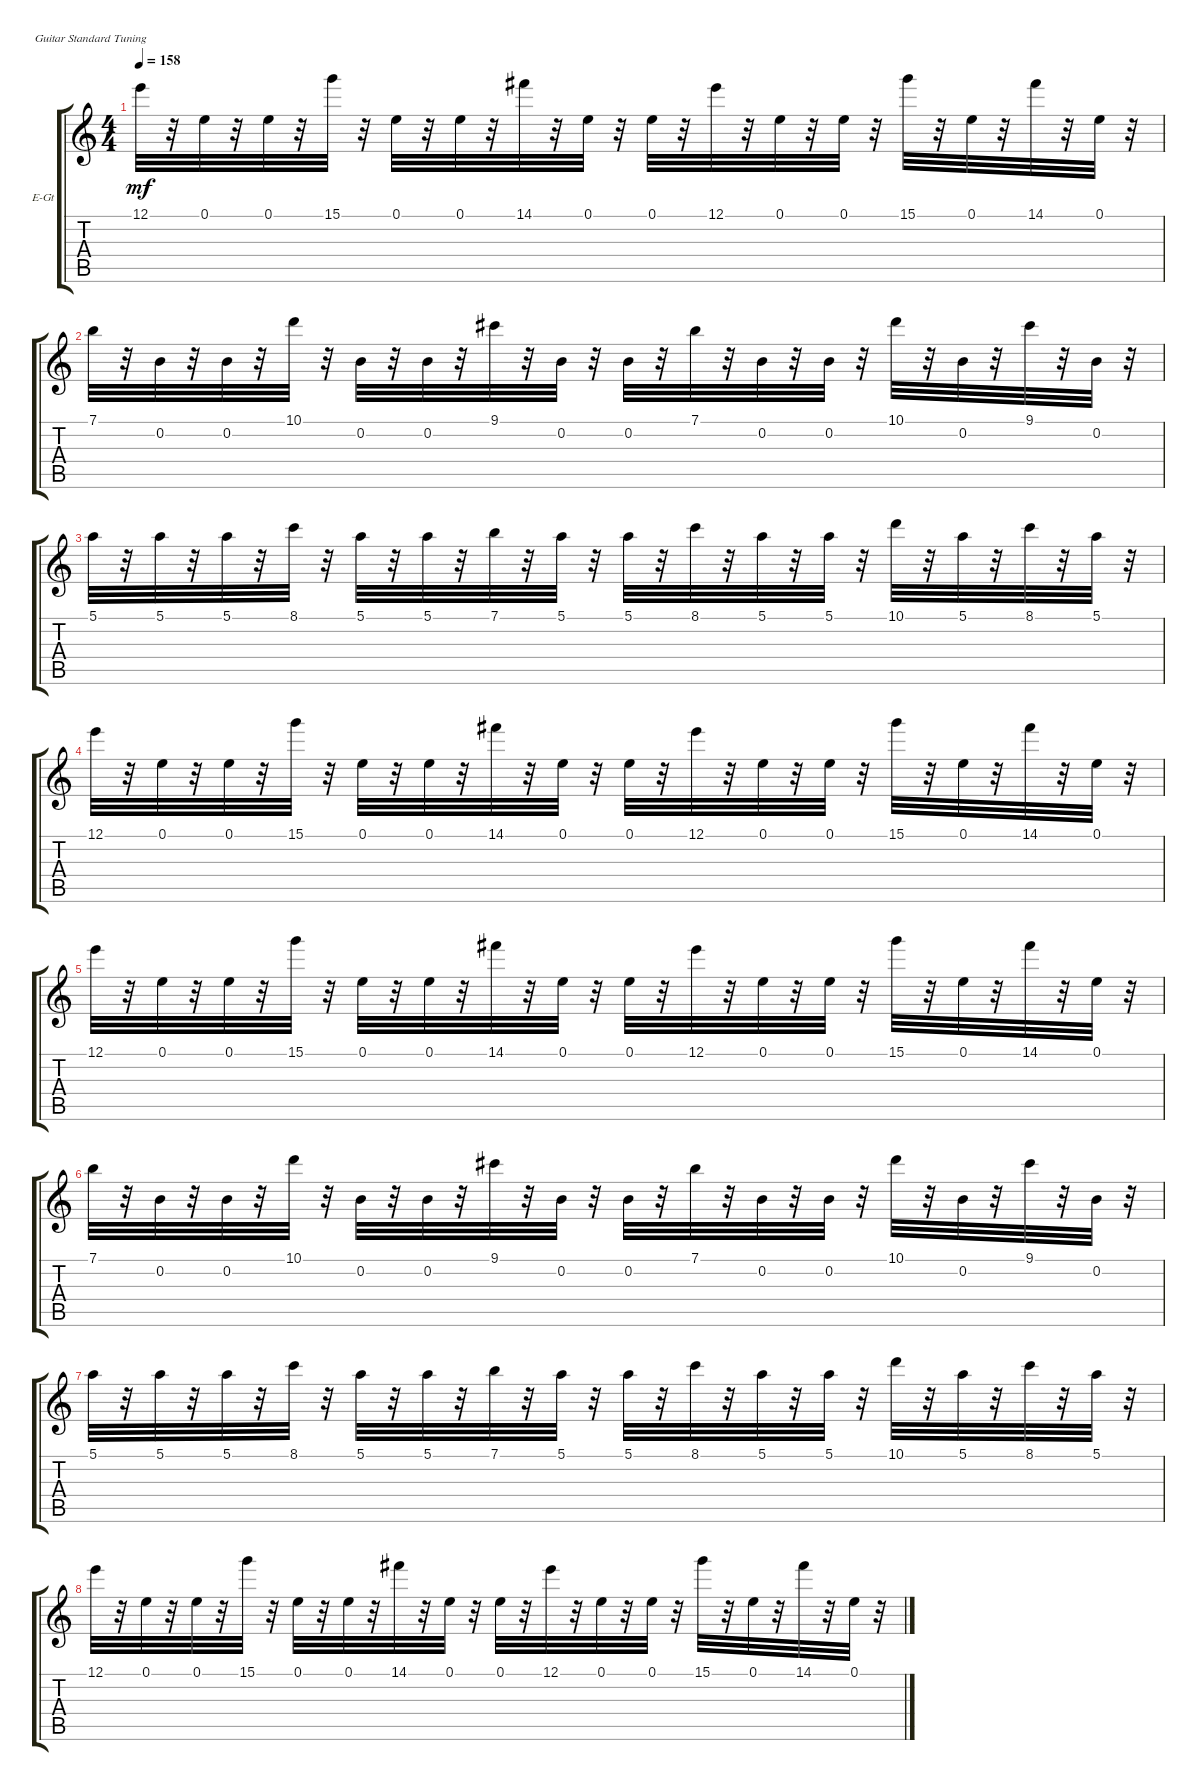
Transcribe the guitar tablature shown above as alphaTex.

\bracketExtendMode groupsimilarinstruments
\firstSystemTrackNameOrientation horizontal
\otherSystemsTrackNameOrientation horizontal
\track ("" "E-Gt") {instrument electricguitarclean}
\staff {score tabs}
\tuning (E4 B3 G3 D3 A2 E2)
\ts (4 4)
\tempo 158
\clef g2
\ks c
12.1.32{dy mf} r.32 0.1.32 r.32 0.1.32 r.32 15.1.32 r.32 0.1.32 r.32 0.1.32 r.32 14.1.32 r.32 0.1.32 r.32 0.1.32 r.32 12.1.32 r.32 0.1.32 r.32 0.1.32 r.32 15.1.32 r.32 0.1.32 r.32 14.1.32 r.32 0.1.32 r.32 |
7.1.32 r.32 0.2.32 r.32 0.2.32 r.32 10.1.32 r.32 0.2.32 r.32 0.2.32 r.32 9.1.32 r.32 0.2.32 r.32 0.2.32 r.32 7.1.32 r.32 0.2.32 r.32 0.2.32 r.32 10.1.32 r.32 0.2.32 r.32 9.1.32 r.32 0.2.32 r.32 |
5.1.32 r.32 5.1.32 r.32 5.1.32 r.32 8.1.32 r.32 5.1.32 r.32 5.1.32 r.32 7.1.32 r.32 5.1.32 r.32 5.1.32 r.32 8.1.32 r.32 5.1.32 r.32 5.1.32 r.32 10.1.32 r.32 5.1.32 r.32 8.1.32 r.32 5.1.32 r.32 |
12.1.32 r.32 0.1.32 r.32 0.1.32 r.32 15.1.32 r.32 0.1.32 r.32 0.1.32 r.32 14.1.32 r.32 0.1.32 r.32 0.1.32 r.32 12.1.32 r.32 0.1.32 r.32 0.1.32 r.32 15.1.32 r.32 0.1.32 r.32 14.1.32 r.32 0.1.32 r.32 |
12.1.32 r.32 0.1.32 r.32 0.1.32 r.32 15.1.32 r.32 0.1.32 r.32 0.1.32 r.32 14.1.32 r.32 0.1.32 r.32 0.1.32 r.32 12.1.32 r.32 0.1.32 r.32 0.1.32 r.32 15.1.32 r.32 0.1.32 r.32 14.1.32 r.32 0.1.32 r.32 |
7.1.32 r.32 0.2.32 r.32 0.2.32 r.32 10.1.32 r.32 0.2.32 r.32 0.2.32 r.32 9.1.32 r.32 0.2.32 r.32 0.2.32 r.32 7.1.32 r.32 0.2.32 r.32 0.2.32 r.32 10.1.32 r.32 0.2.32 r.32 9.1.32 r.32 0.2.32 r.32 |
5.1.32 r.32 5.1.32 r.32 5.1.32 r.32 8.1.32 r.32 5.1.32 r.32 5.1.32 r.32 7.1.32 r.32 5.1.32 r.32 5.1.32 r.32 8.1.32 r.32 5.1.32 r.32 5.1.32 r.32 10.1.32 r.32 5.1.32 r.32 8.1.32 r.32 5.1.32 r.32 |
12.1.32 r.32 0.1.32 r.32 0.1.32 r.32 15.1.32 r.32 0.1.32 r.32 0.1.32 r.32 14.1.32 r.32 0.1.32 r.32 0.1.32 r.32 12.1.32 r.32 0.1.32 r.32 0.1.32 r.32 15.1.32 r.32 0.1.32 r.32 14.1.32 r.32 0.1.32 r.32
